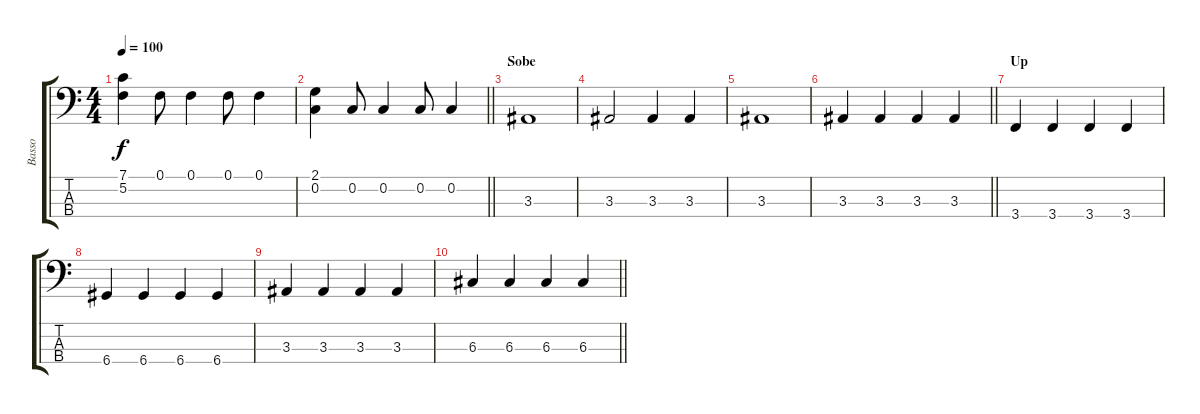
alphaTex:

\track ("Basso" "Basso") {instrument fretlessbass}
\staff {score tabs}
\tuning (F2 C2 G1 D1) {hide}
\ts (4 4)
\tempo 100
\clef f4
\ks c
(7.1 5.2).4{dy f} 0.1.8 0.1.4 0.1.8 0.1.4 |
\barLineRight lightlight
(2.1 0.2).4 0.2.8 0.2.4 0.2.8 0.2.4 |
\section ("" "Sobe")
3.3.1 |
3.3.2 3.3.4 3.3.4 |
3.3.1 |
\barLineRight lightlight
3.3.4 3.3.4 3.3.4 3.3.4 |
\section ("" "Up")
3.4.4 3.4.4 3.4.4 3.4.4 |
6.4.4 6.4.4 6.4.4 6.4.4 |
3.3.4 3.3.4 3.3.4 3.3.4 |
\barLineRight lightlight
6.3.4 6.3.4 6.3.4 6.3.4
